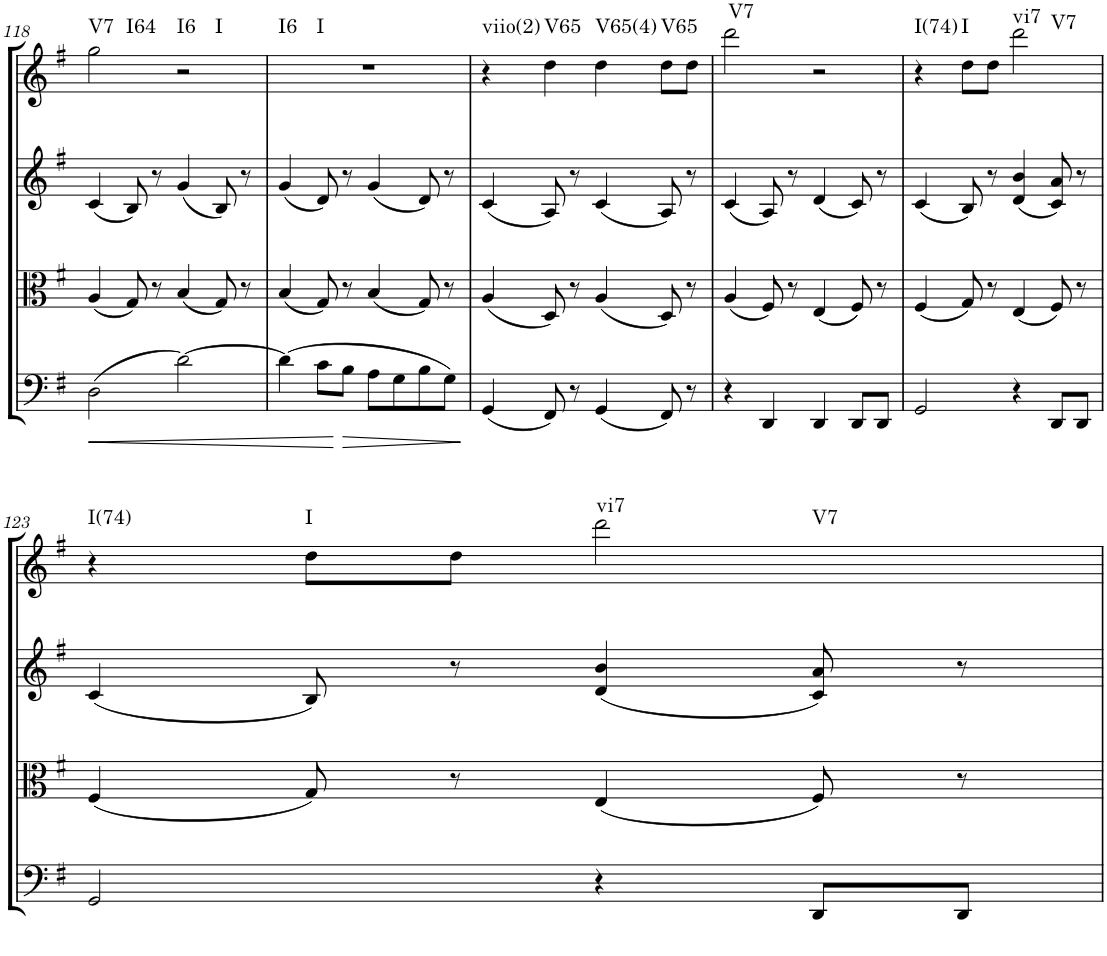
**kern	**dynam	**kern	**kern	**kern	**harte
*part4	*part4	*part3	*part2	*part1	*part1
*staff4	*staff4	*staff3	*staff2	*staff1	*
*I"Violoncello.	*	*I"Viola.	*I"Violino II.	*I"Violino I.	*
*I'Vc	*	*I'Vla	*I'Vln	*I'Vln	*
!!LO:PB:g=z
*clefF4	*	*clefC3	*clefG2	*clefG2	*
*k[f#]	*	*k[f#]	*k[f#]	*k[f#]	*
*G:	*	*G:	*G:	*G:	*
*M4/4	*	*M4/4	*M4/4	*M4/4	*
*met(c)	*	*met(c)	*met(c)	*met(c)	*
=118	=118	=118	=118	=118	=118
!	!LO:HP:b	!	!	!	!LO:H:n=1:kt=V7
!	!	!	!	!	!LO:H:n=2:kt=I64
(2D\	<	(4A/	(4c/	2gg\	N N
.	.	8G/)	8B/)	.	.
.	.	8r	8r	.	.
!	!	!	!	!	!LO:H:n=1:kt=I6
!	!	!	!	!	!LO:H:n=2:kt=I
[2d\)	.	(4B/	(4g/	2r	N N
.	.	8G/)	8B/)	.	.
.	.	8r	8r	.	.
=119	=119	=119	=119	=119	=119
!	!	!	!	!	!LO:H:n=1:kt=I6
!	!	!	!	!	!LO:H:n=2:kt=I
(4d\]	.	(4B/	(4g/	1r	N N
8c\L	.	8G/)	8d/)	.	.
!	!LO:HP:n=1:b	!	!	!	!
8B\J	[ >	8r	8r	.	.
8A\L	.	(4B/	(4g/	.	.
8G\	.	.	.	.	.
8B\	.	8G/)	8d/)	.	.
8G\J)	.	8r	8r	.	.
.	]	.	.	.	.
=120	=120	=120	=120	=120	=120
!	!	!	!	!	!LO:H:kt=viio(2)
(4GG/	.	(4A/	(4c/	4r	N
!	!	!	!	!	!LO:H:kt=V65
8FF#/)	.	8D/)	8A/)	4dd\	N
8r	.	8r	8r	.	.
!	!	!	!	!	!LO:H:kt=V65(4)
(4GG/	.	(4A/	(4c/	4dd\	N
!	!	!	!	!	!LO:H:kt=V65
8FF#/)	.	8D/)	8A/)	8dd\L	N
8r	.	8r	8r	8dd\J	.
=121	=121	=121	=121	=121	=121
!	!	!	!	!	!LO:H:kt=V7
4r	.	(4A/	(4c/	2ddd\	N
4DD/	.	8F#/)	8A/)	.	.
.	.	8r	8r	.	.
4DD/	.	(4E/	(4d/	2r	.
8DD/L	.	8F#/)	8c/)	.	.
8DD/J	.	8r	8r	.	.
=122	=122	=122	=122	=122	=122
!	!	!	!	!	!LO:H:kt=I(74)
2GG/	.	(4F#/	(4c/	4r	N
!	!	!	!	!	!LO:H:kt=I
.	.	8G/)	8B/)	8dd\L	N
.	.	8r	8r	8dd\J	.
!	!	!	!	!	!LO:H:n=1:kt=vi7
!	!	!	!	!	!LO:H:n=2:kt=V7
4r	.	(4E/	(4d/ 4b/	2ddd\	N N
8DD/L	.	8F#/)	8c/ 8a/)	.	.
8DD/J	.	8r	8r	.	.
!!LO:LB:g=z
=123	=123	=123	=123	=123	=123
!	!	!	!	!	!LO:H:kt=I(74)
2GG/	.	(4F#/	(4c/	4r	N
!	!	!	!	!	!LO:H:kt=I
.	.	8G/)	8B/)	8dd\L	N
.	.	8r	8r	8dd\J	.
!	!	!	!	!	!LO:H:n=1:kt=vi7
!	!	!	!	!	!LO:H:n=2:kt=V7
4r	.	(4E/	(4d/ 4b/	2ddd\	N N
8DD/L	.	8F#/)	8c/ 8a/)	.	.
8DD/J	.	8r	8r	.	.
=	=	=	=	=	=
*-	*-	*-	*-	*-	*-
